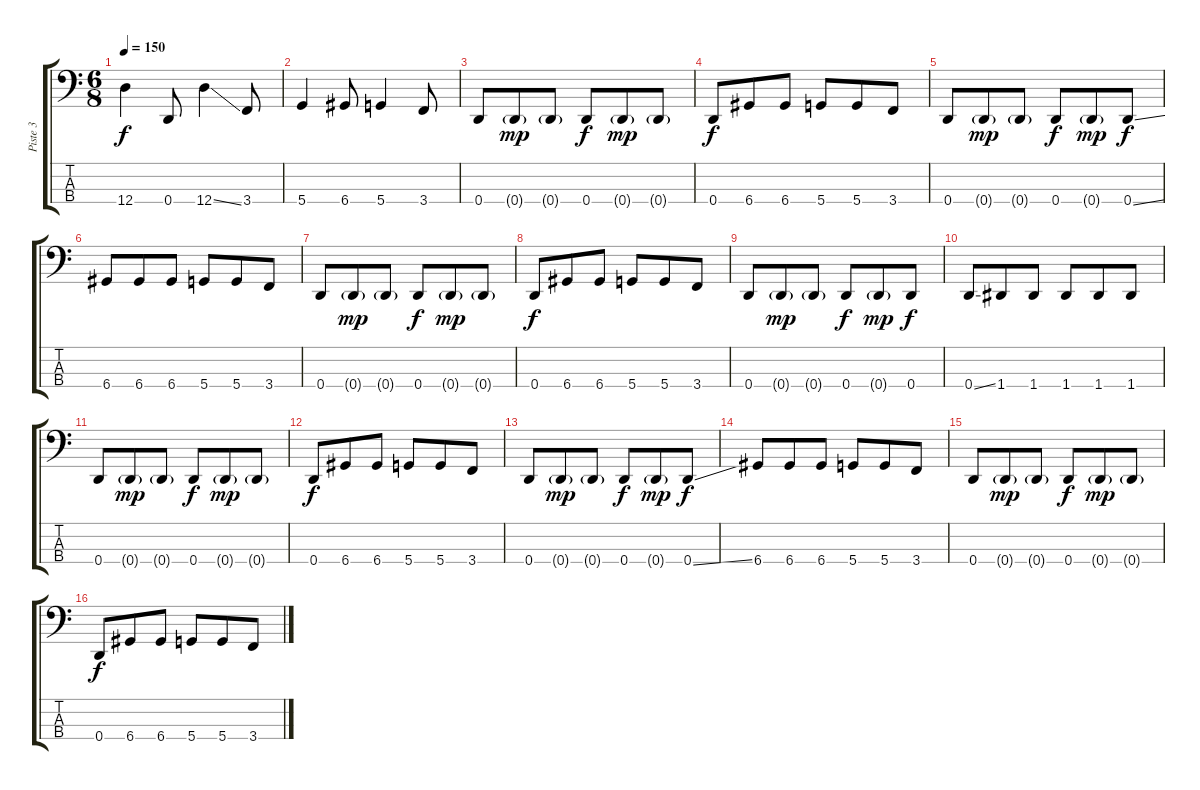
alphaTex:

\track ("Piste 3" "Piste 3") {instrument electricbassfinger}
\staff {score tabs}
\tuning (G2 D2 A1 D1) {hide}
\ts (6 8)
\tempo 150
\clef f4
\ks c
12.4.4{dy f} 0.4.8 12.4{ss}.4 3.4.8 |
5.4.4 6.4.8 5.4.4 3.4.8 |
0.4.8 0.4{g}.8{dy mp} 0.4{g}.8 0.4.8{dy f} 0.4{g}.8{dy mp} 0.4{g}.8 |
0.4.8{dy f} 6.4.8 6.4.8 5.4.8 5.4.8 3.4.8 |
0.4.8 0.4{g}.8{dy mp} 0.4{g}.8 0.4.8{dy f} 0.4{g}.8{dy mp} 0.4{ss}.8{dy f} |
6.4.8 6.4.8 6.4.8 5.4.8 5.4.8 3.4.8 |
0.4.8 0.4{g}.8{dy mp} 0.4{g}.8 0.4.8{dy f} 0.4{g}.8{dy mp} 0.4{g}.8 |
0.4.8{dy f} 6.4.8 6.4.8 5.4.8 5.4.8 3.4.8 |
0.4.8 0.4{g}.8{dy mp} 0.4{g}.8 0.4.8{dy f} 0.4{g}.8{dy mp} 0.4.8{dy f} |
0.4{ss}.8 1.4.8 1.4.8 1.4.8 1.4.8 1.4.8 |
0.4.8 0.4{g}.8{dy mp} 0.4{g}.8 0.4.8{dy f} 0.4{g}.8{dy mp} 0.4{g}.8 |
0.4.8{dy f} 6.4.8 6.4.8 5.4.8 5.4.8 3.4.8 |
0.4.8 0.4{g}.8{dy mp} 0.4{g}.8 0.4.8{dy f} 0.4{g}.8{dy mp} 0.4{ss}.8{dy f} |
6.4.8 6.4.8 6.4.8 5.4.8 5.4.8 3.4.8 |
0.4.8 0.4{g}.8{dy mp} 0.4{g}.8 0.4.8{dy f} 0.4{g}.8{dy mp} 0.4{g}.8 |
0.4.8{dy f} 6.4.8 6.4.8 5.4.8 5.4.8 3.4.8
